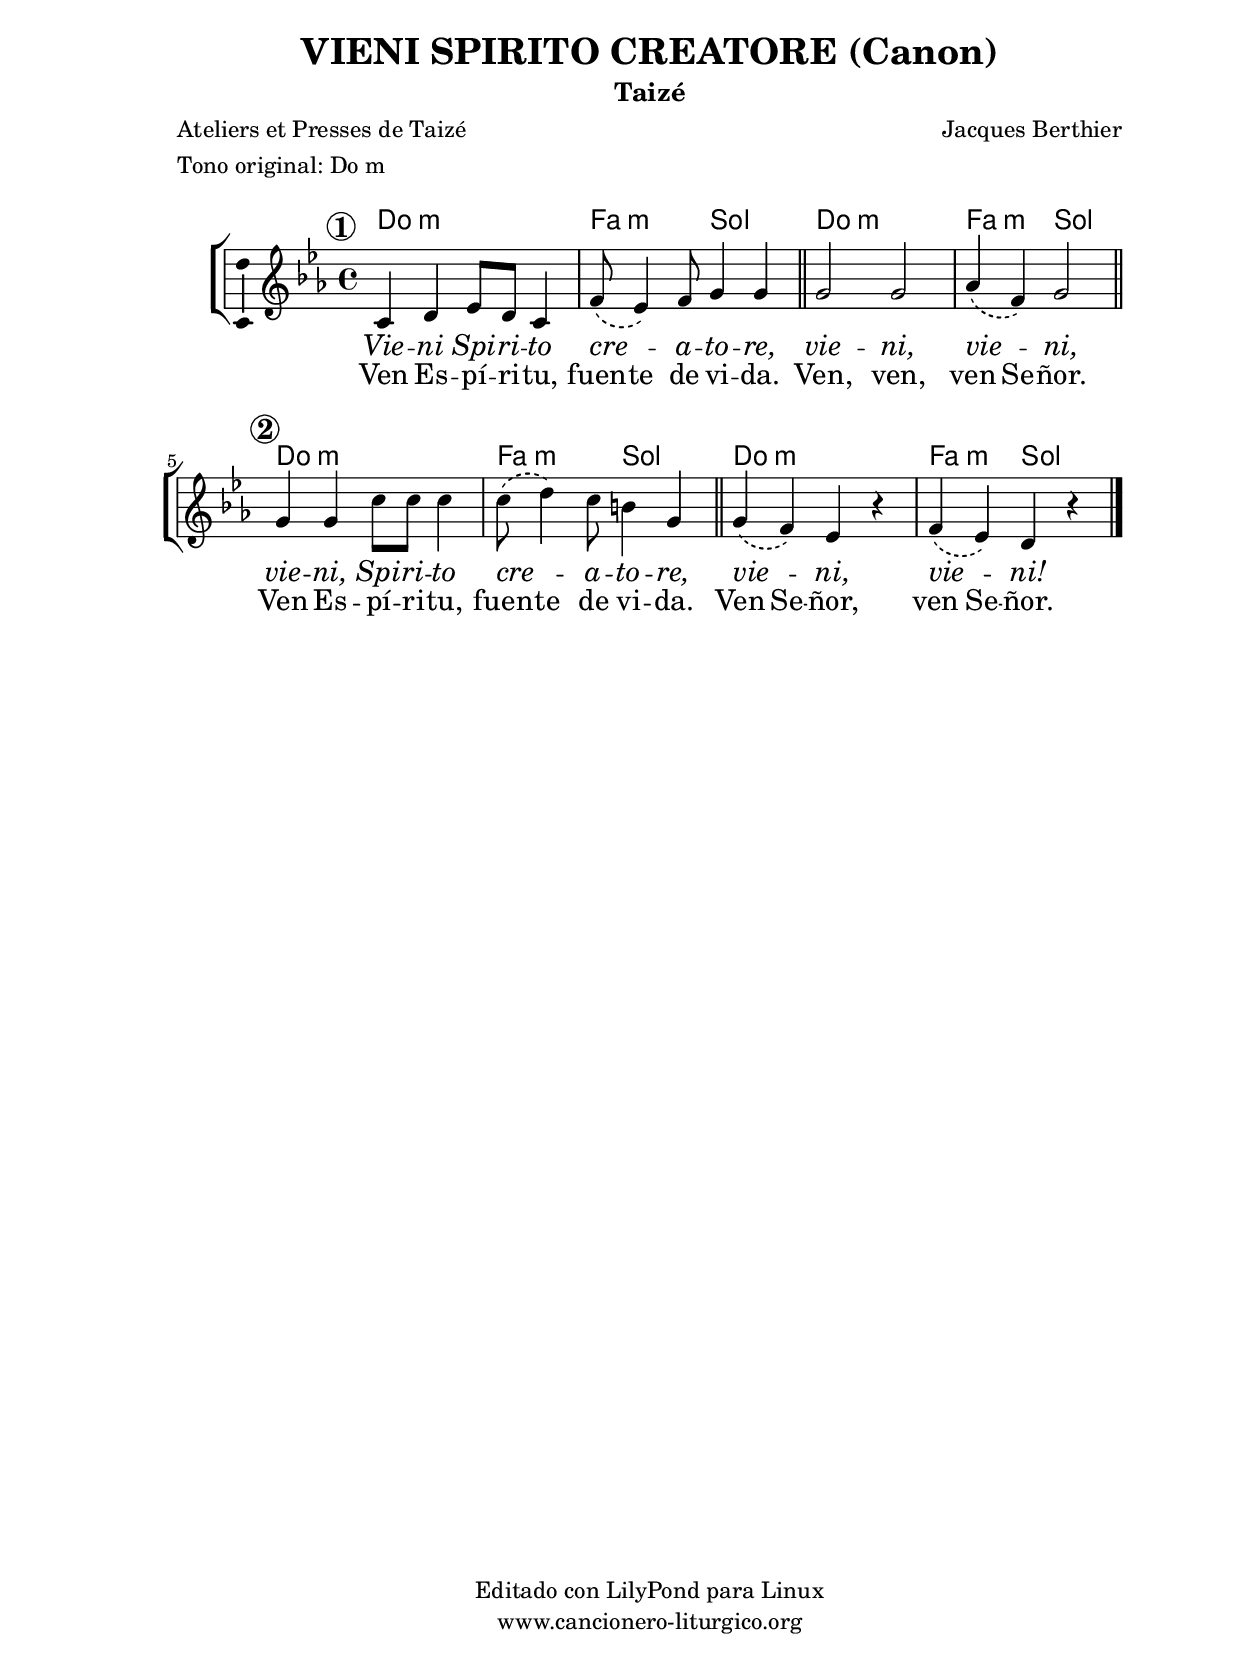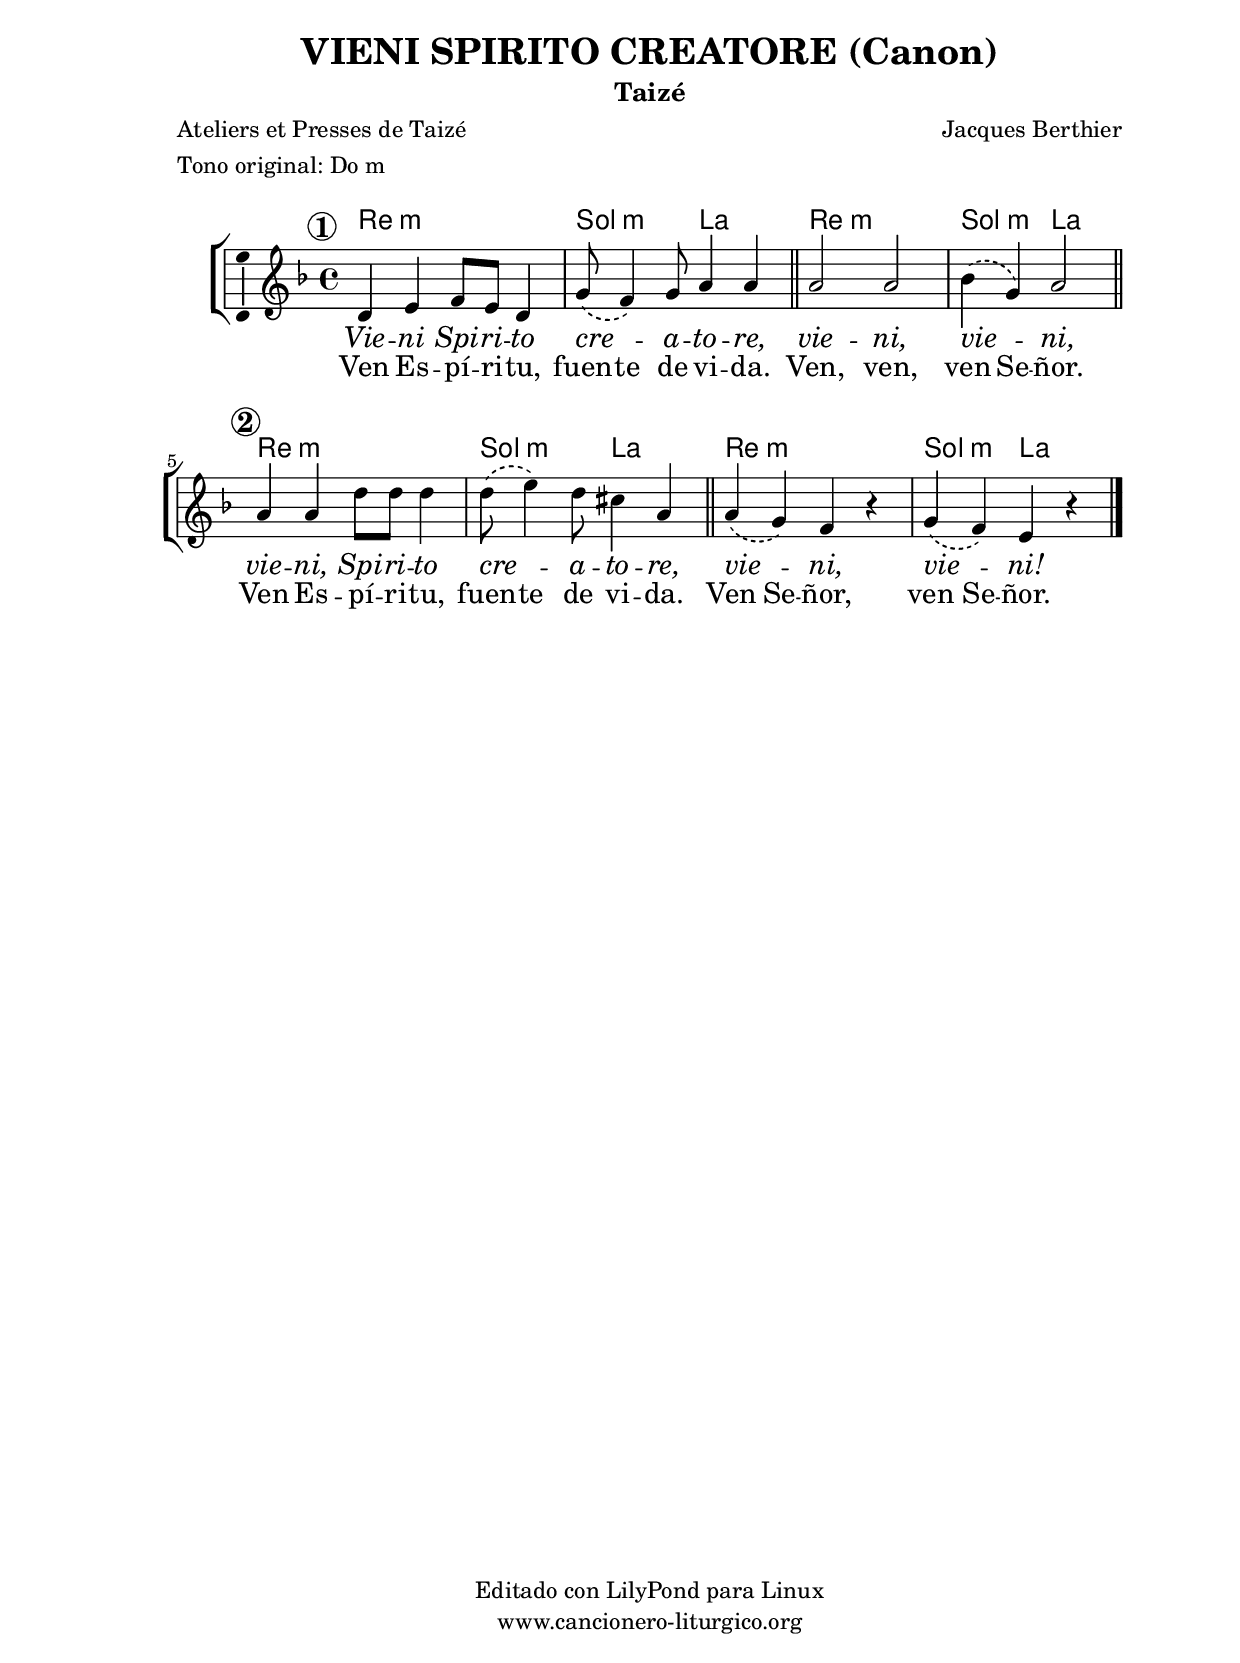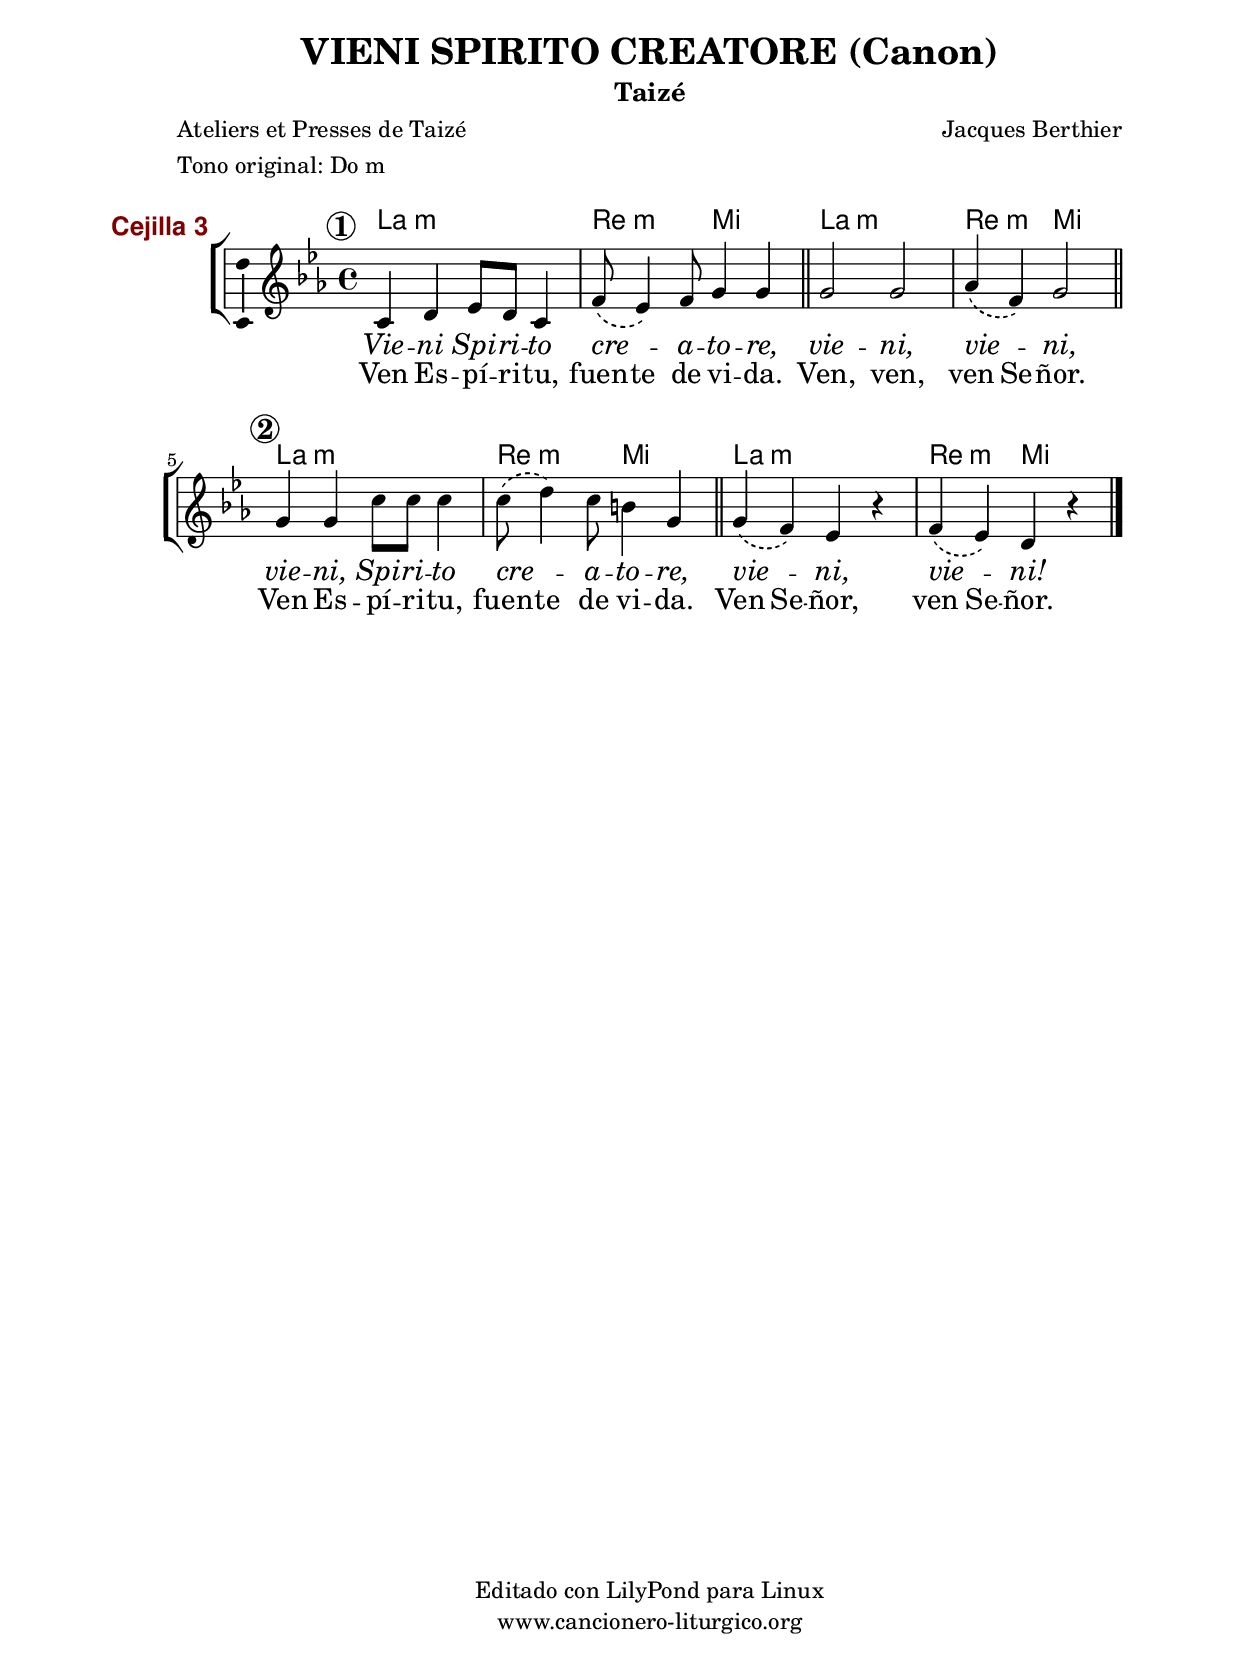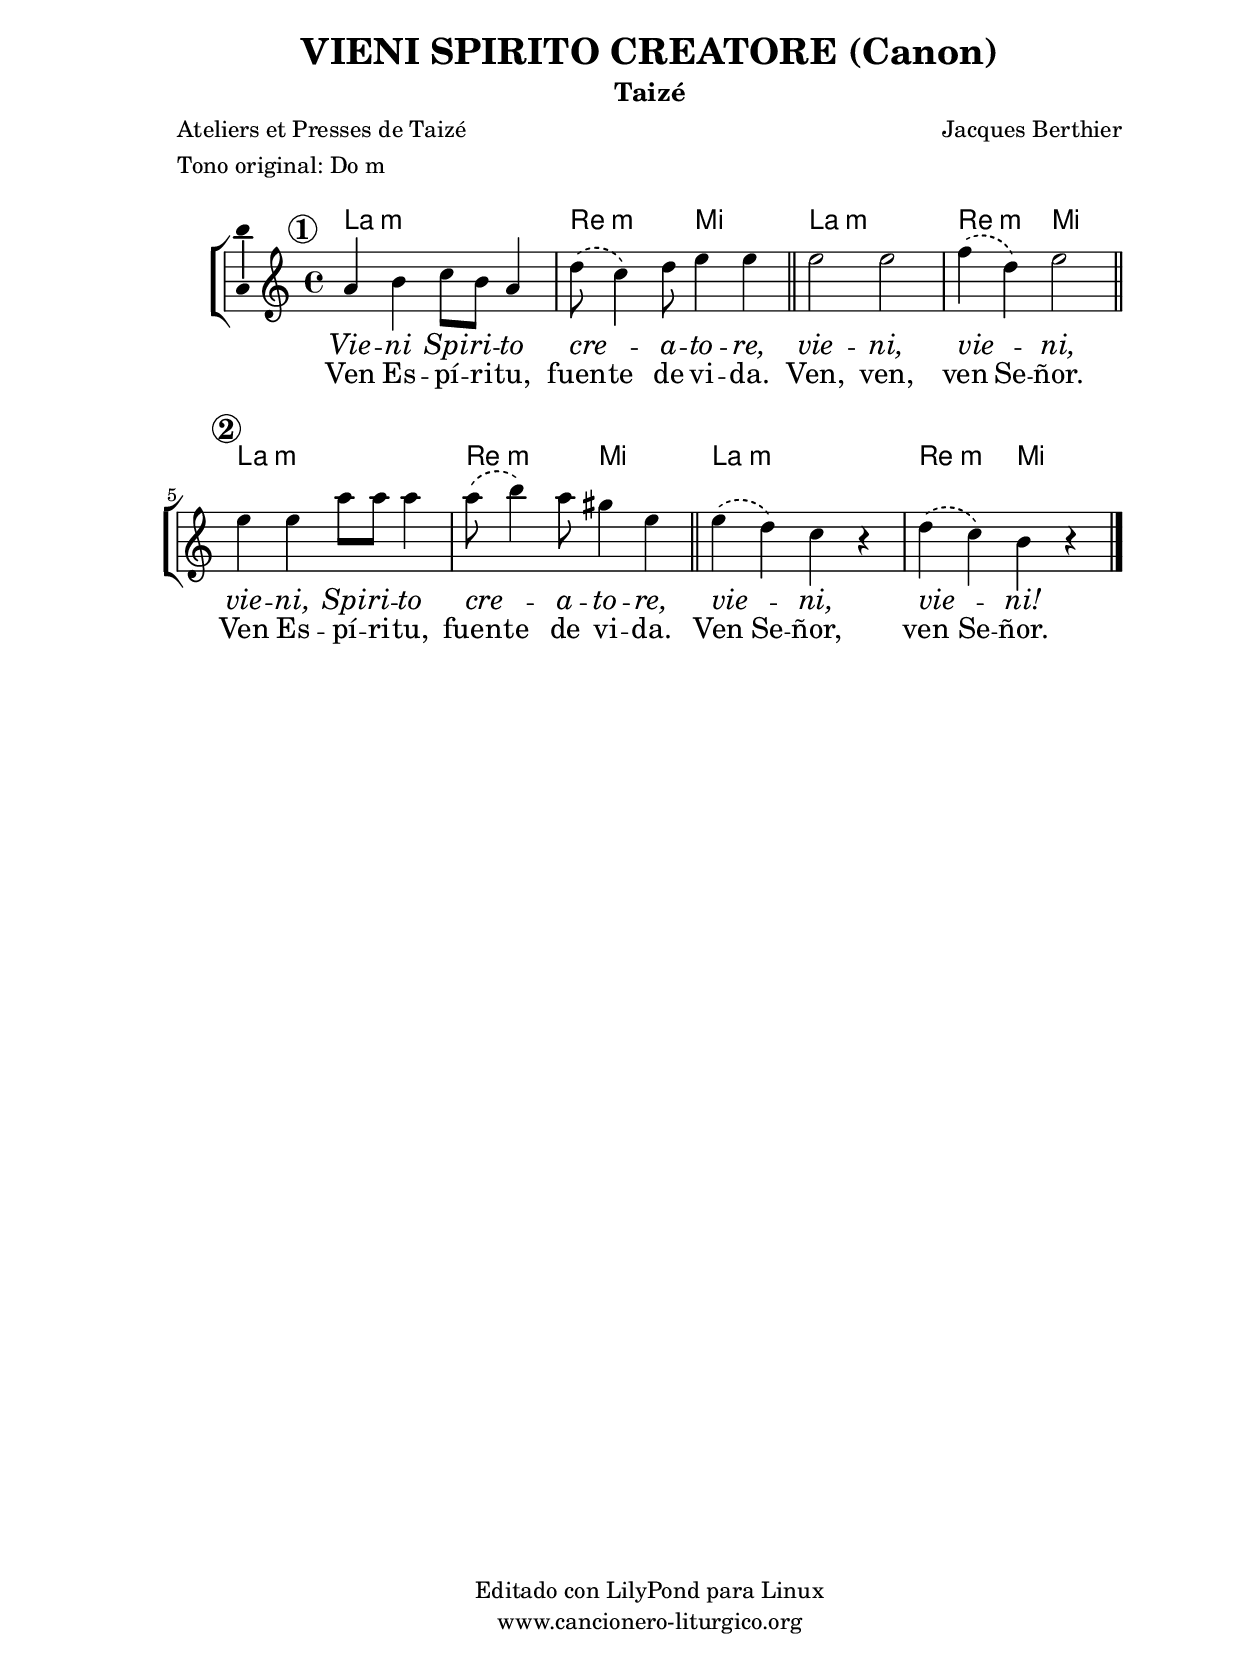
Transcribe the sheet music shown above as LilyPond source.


italicas=\override LyricText #'font-shape = #'italic

%versión de lilypond para la que se ha escrito esta partitura:
\version "2.16.0"

	%Tamaño papel
	#(set-default-paper-size "a4")
	%Tamaño partitura
	#(set-global-staff-size 20)
	%No responde al pulsar sobre una nota
	#(ly:set-option 'point-and-click #f)

%parámetros del encabezamiento:
\header {
	title = "VIENI SPIRITO CREATORE (Canon)"
	subtitle = "Taizé"
	composer = "Jacques Berthier"
	poet = "Ateliers et Presses de Taizé"
	meter = "Tono original: Do m"
	arranger = ""
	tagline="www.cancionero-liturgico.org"
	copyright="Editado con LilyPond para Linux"
	tiempo = "Pentecostés"
	usos = "Gracias"
	letra = ""
	}

%parámetros asociados al papel:
\paper  {
	oddHeaderMarkup = \markup {\fill-line { \on-the-fly #not-first-page \fromproperty #'header:title \on-the-fly #not-first-page \fromproperty #'header:composer }}
	evenHeaderMarkup = \markup {\fill-line { \fromproperty #'header:composer \fromproperty #'header:title }}
	#(set-paper-size "a4")
	print-page-number = ##f
	first-page-number = 1
	print-first-page-number = ##f
%	head-separation = 3.0 \cm
	top-margin = 2.0 \cm
	bottom-margin = 0.5\cm
%%%	bottom-margin = -2.0\cm
	left-margin = 3.0 \cm
	line-width = 16.0 \cm 
	indent = 8\mm
	interscoreline = 2.\mm
	between-system-space = 15\mm
%	para que las partituras no llenen la hoja:
	ragged-bottom = ##t
%	idem para la última hoja:
	ragged-last-bottom = ##f
%	para que las partituras llenen el ancho del papel:
	ragged-last = ##f
	after-title-space = 2.5 \cm
%page-count=1
%system-count=8

	%Flexible Vertical Spacing
%	markup-markup-spacing =
%	#'((basic-distance . 15) (minimum-distance . 15) (padding . 3))
	markup-system-spacing =
	#'((basic-distance . 15) (minimum-distance . 15) (padding . 3))
	system-system-spacing =
	#'((basic-distance . 15) (minimum-distance . 15) (padding . 3))
	score-system-spacing =
	#'((basic-distance . 15) (minimum-distance . 15) (padding . 5))
%	top-system-spacing = % header
%	#'((basic-distance . 8) (minimum-distance . 0) (padding . 0))
%	top-markup-spacing =
%	#'((basic-distance . 20) (minimum-distance . 20) (padding . 0))
	last-bottom-spacing = % footer
	#'((basic-distance . 5) (minimum-distance . 5) (padding . 0))
%	score-markup-spacing =
%	#'((basic-distance . 16) (minimum-distance . 13) (padding . 0))

	}


%parámetros que afectan a toda la partitura:
global =  {
	%clave de sol (G):
	\clef G
	%armadura:
%	\transpose d c
	\key c \minor
	\tempo 4=100
	\set Score.tempoHideNote = ##t
	}


acordes = {
	\italianChords
	\chordmode {
%	\transpose d c
{

c2:m c:m f:m g
c2:m c:m f:m g
c2:m c:m f:m g
c2:m c:m f:m g

	}
	}
}


melodia = 
%	\transpose d c
{
	\relative c'{
	\time 4/4

\phrasingSlurDashed

%%%\set Score.markFormatter = 
%%%   #format-mark-box-numbers

\set Score.markFormatter = 
   #(lambda (mark context)
      (make-circle-markup (format-mark-numbers mark context)))

\mark \default
c4 d ees8 d c4
f8 \(ees4\) f8 g4 g
\bar "||"
g2 g
aes4 \(f\) g2

\bar "||"
\break

\mark \default
g4 g c8 c c4
c8 \(d4\) c8 b4 g
\bar "||"
g4 \(f\) ees4 r4
f4 \(ees\) d4 r4

\bar "|."
}
}


texto = \lyricmode {
\italicas
Vie -- ni Spi -- ri -- to
cre -- _ a -- to -- re,
vie -- ni, vie -- _ ni,
vie -- ni, Spi -- ri -- to
cre -- _ a -- to -- re,
vie -- _ ni, vie -- _ ni!

	}

textodos = \lyricmode {
Ven Es -- pí -- ri -- tu,
fuen -- te de vi -- da.
Ven, ven, ven Se -- ñor.
Ven Es -- pí -- ri -- tu,
fuen -- te de vi -- da.
Ven Se -- ñor,
ven Se -- ñor.

	}


acordesStaff = \context ChordNames = acordesStaff <<
	\set chordChanges = ##t
	\acordes
	>>


%%%%%%%%%%%%%%%%%%%%%%%%%%%%%%%%%%% CEJILLA %%%%%%%%%%%%%%%%%%%%%%%%%%%%%%%%%%%
acordescejilla = {
%%%	\override ChordNames.ChordName #'font-size = #-1
%%%	\override ChordNames.ChordName #'font-series = #'bold
	\transpose c a {
		\acordes
		}
	}

acordescejillaStaff = \context ChordNames = acordescejillaStaff <<
	\set Staff.instrumentName = \markup \with-color #darkred \larger \bold \sans "Cejilla 3"
	\set chordChanges = ##t
	\acordescejilla
	>>
%%%%%%%%%%%%%%%%%%%%%%%%%%%%%%%%%%% CEJILLA %%%%%%%%%%%%%%%%%%%%%%%%%%%%%%%%%%%


vozStaff = \context Voice = vozStaff
\with {\consists "Ambitus_engraver"}
<<
%	\set Staff.instrumentName = ""
%	\set Staff.shortInstrumentName = ""
%	\set Staff.midiInstrument = #"clarinet"
%	\set Staff.midiInstrument = #"cello"
%	\set Staff.midiInstrument = #"flute"
	\set Staff.midiInstrument = #"electric guitar (jazz)"
%	\set Staff.midiInstrument = #"english horn"
%	\set Staff.midiInstrument = #"violin"
%	\set Staff.midiInstrument = #"glockenspiel"
	\set Staff.midiMinimumVolume = #0.7
	\set Staff.midiMaximumVolume = #0.9
	\global
	\melodia
	>>

textoStaff = \context Lyrics = textoStaff <<
	\lyricsto vozStaff \texto
	>>

textodosStaff = \context Lyrics = textodosStaff <<
	\lyricsto vozStaff \textodos
	>>

\book {
	\score {
		\context ChoirStaff {
			\override StaffGroup.SystemStartBracket #'collapse-height = #1
			\override Score.SystemStartBar #'collapse-height = #1
			<<
			\acordesStaff
			\vozStaff
			\textoStaff
			\textodosStaff
			>>
			}
		\layout {
	    		\context {
				\Lyrics
				\override LyricText #'font-size = #2
				}
	   		 \context {
				\Score
				\override StaffSymbol #'staff-space = #(magstep +3)
				}
			}
		}
	\score {
		\unfoldRepeats
		\context ChoirStaff {
			<<
			\acordesStaff
			\vozStaff
			>>
			}
		\midi {
	  		\context {
	  			\Score
				tempoWholesPerMinute = #(ly:make-moment 70 4)
				}
			}
		}
	}


%Partitura para guitarra
#(define output-suffix "G")
\book {
	\score {
		\context ChoirStaff {
			\override StaffGroup.SystemStartBracket #'collapse-height = #1
			\override Score.SystemStartBar #'collapse-height = #1
			<<
			\acordescejillaStaff
			\vozStaff
			\textoStaff
			\textodosStaff
			>>
			}
		\layout {
%%%%%%%%%%%%%%%%%%%%%%%%%%%%%%%%%%% CEJILLA %%%%%%%%%%%%%%%%%%%%%%%%%%%%%%%%%%%
			\context {
				\ChordNames \consists Instrument_name_engraver
				}
%%%%%%%%%%%%%%%%%%%%%%%%%%%%%%%%%%% CEJILLA %%%%%%%%%%%%%%%%%%%%%%%%%%%%%%%%%%%
	    		\context {
				\Lyrics
				\override LyricText #'font-size = #2
				}
	   		 \context {
				\Score
				\override StaffSymbol #'staff-space = #(magstep +3)
				}
			}
		}
	}


#(define output-suffix "C")
\book {
	\score {
		\context ChoirStaff {
			\override StaffGroup.SystemStartBracket #'collapse-height = #1
			\override Score.SystemStartBar #'collapse-height = #1
\transpose c d
			<<
			\acordesStaff
			\vozStaff
			\textoStaff
			\textodosStaff
			>>
			}
		\layout {
	    		\context {
				\Lyrics
				\override LyricText #'font-size = #2
				}
	   		 \context {
				\Score
				\override StaffSymbol #'staff-space = #(magstep +3)
				}
			}
		}
	}


#(define output-suffix "S")
\book {
	\score {
		\context ChoirStaff {
			\override StaffGroup.SystemStartBracket #'collapse-height = #1
			\override Score.SystemStartBar #'collapse-height = #1
\transpose c a
			<<
			\acordesStaff
			\vozStaff
			\textoStaff
			\textodosStaff
			>>
			}
		\layout {
	    		\context {
				\Lyrics
				\override LyricText #'font-size = #2
				}
	   		 \context {
				\Score
				\override StaffSymbol #'staff-space = #(magstep +3)
				}
			}
		}
	}


